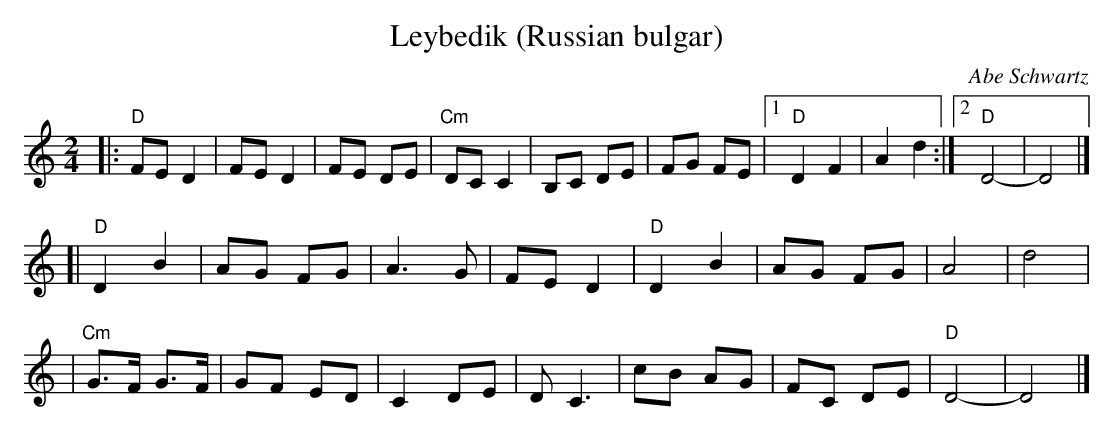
X:1
T: Leybedik (Russian bulgar)
O: Abe Schwartz
M: 2/4
L: 1/8
K: ^f_B_e	% D freygish
|: "D"FE D2 | FE D2 | FE DE | "Cm"DC C2 | B,C DE | FG FE |1 "D"D2 F2 | A2 d2 :|2 "D"D4- | D4 |]
[| "D"D2 B2 | AG FG | A3 G | FE D2 | "D"D2 B2 | AG FG | A4 | d4 |
| "Cm"G>F G>F | GF ED | C2 DE | D C3 | cB AG | FC DE | "D"D4- | D4 |]
